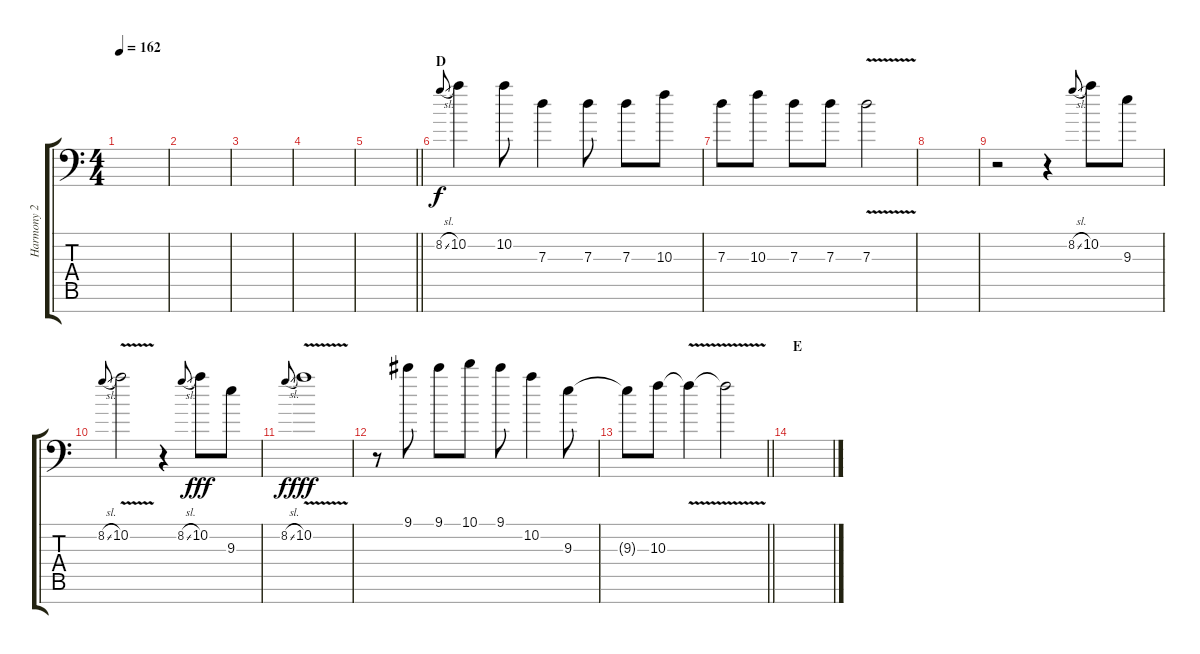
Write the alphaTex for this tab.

\track ("Harmony 2" "Harmony 2") {instrument overdrivenguitar}
\staff {score tabs}
\tuning (E4 B3 G3 D3 A2 E2 C-1) {hide}
\ts (4 4)
\tempo 162
\clef f4
\ks c
|
|
|
|
\barLineRight lightlight
|
\section ("" "D")
8.2{sl}.8{gr onbeat} 10.2.4 10.2.8 7.3.4 7.3.8 7.3.8 10.3.8 |
7.3.8 10.3.8 7.3.8 7.3.8 7.3{v}.2 |
|
r.2 r.4 8.2{sl}.8{gr onbeat} 10.2.8 9.3.8 |
8.2{sl}.8{gr onbeat} 10.2{v}.2 r.4 8.2{sl}.8{gr onbeat dy f} 10.2.8{dy fff} 9.3.8 |
8.2{sl}.8{gr onbeat dy f} 10.2{v}.1{dy fff} |
r.8 9.1.8 9.1.8 10.1.8 9.1.8 10.2.4 9.3.8 |
\barLineRight lightlight
9.3{t}.8 10.3.8 10.3{v t}.4 10.3{t}.2 |
\section ("" "E")
